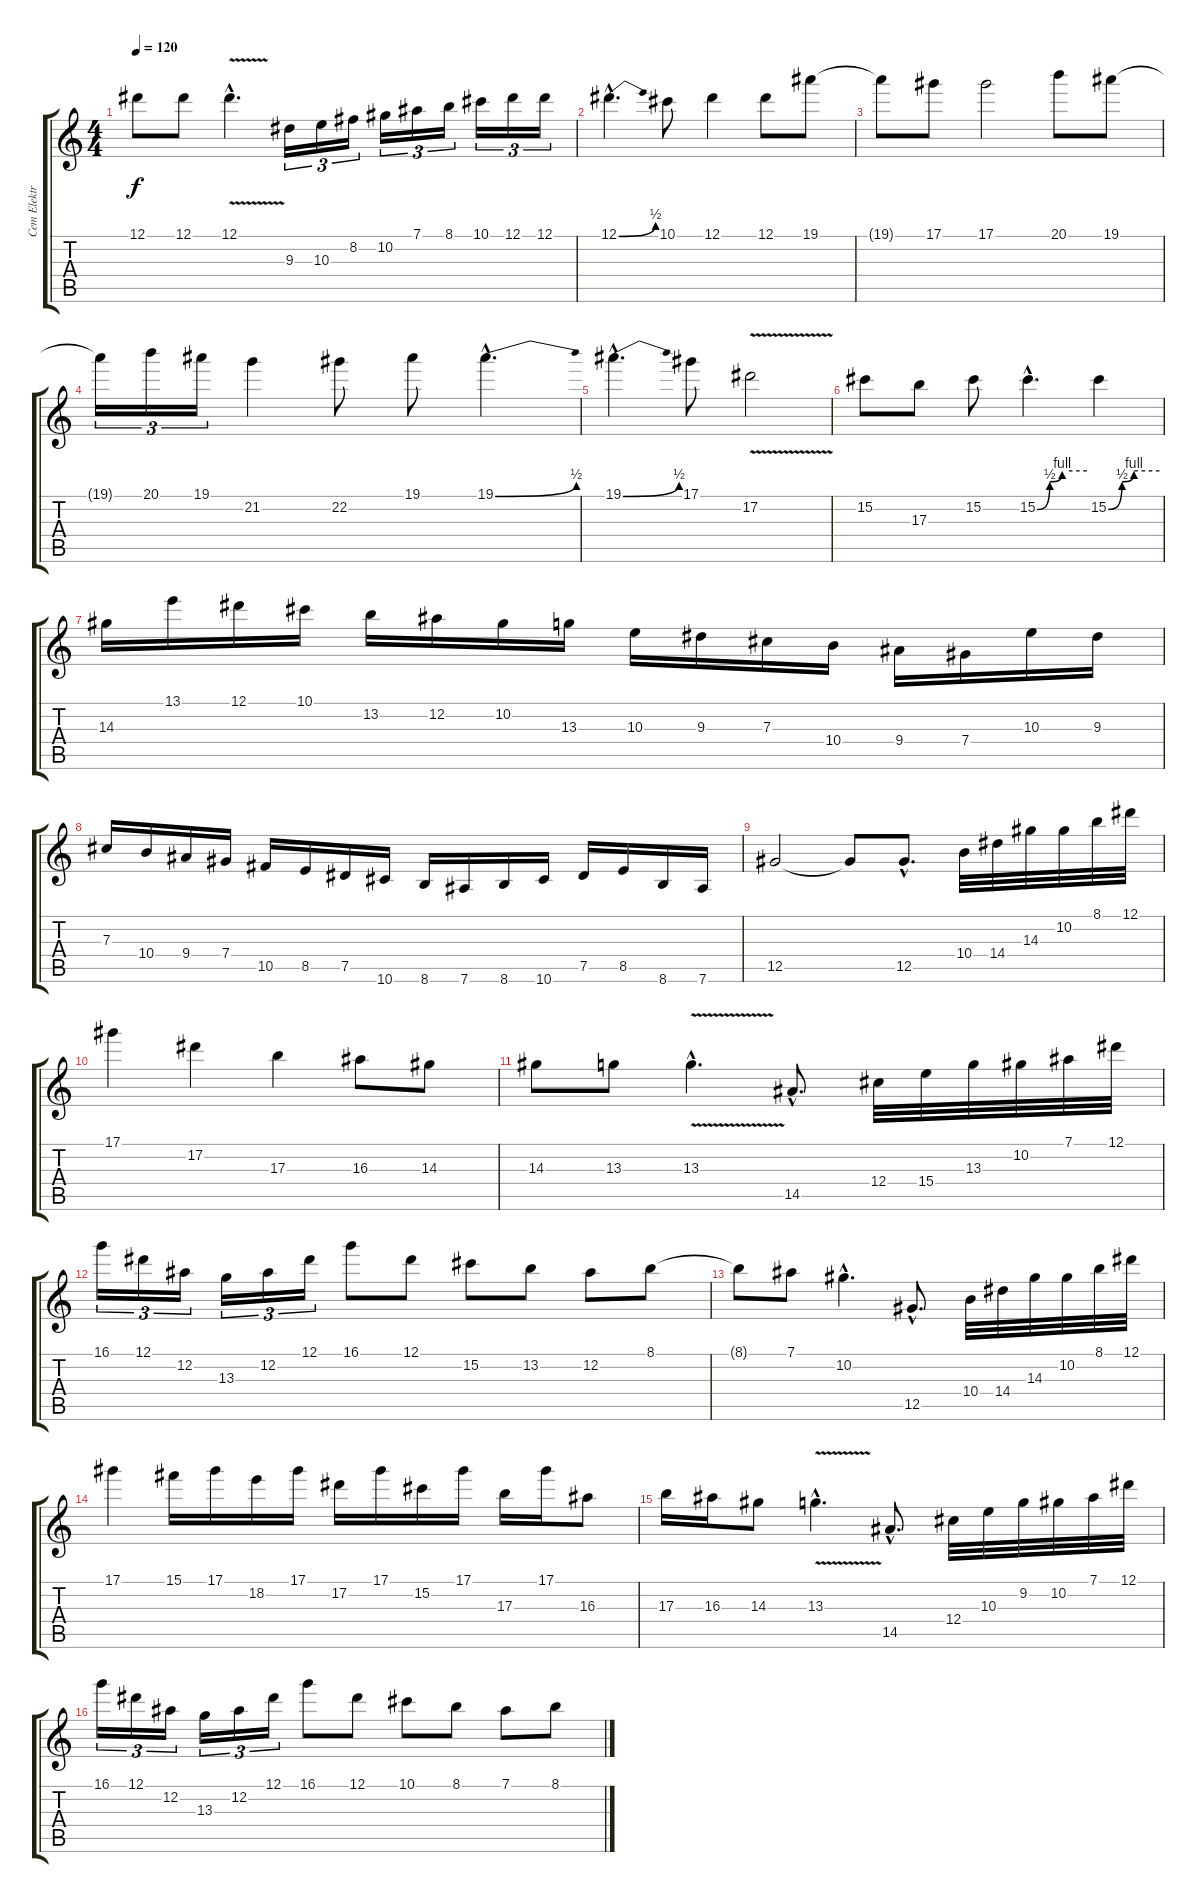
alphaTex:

\track ("Cem Elektro" "Cem Elektr") {instrument overdrivenguitar}
\staff {score tabs}
\tuning (Eb4 Bb3 Gb3 Db3 Ab2 Eb2) {hide}
\ts (4 4)
\tempo 120
\clef g2
\ks c
12.1.8{dy f} 12.1.8 12.1{v hac}.4{d} 9.3.16{tu (3 2)} 10.3.16{tu (3 2)} 8.2.16{tu (3 2)} 10.2.16{tu (3 2)} 7.1.16{tu (3 2)} 8.1.16{tu (3 2)} 10.1.16{tu (3 2)} 12.1.16{tu (3 2)} 12.1.16{tu (3 2)} |
12.1{be (bend 0 0 60 2) hac}.4{d} 10.1.8 12.1.4 12.1.8 19.1.8 |
19.1{t}.8 17.1.8 17.1.2 20.1.8 19.1.8 |
19.1{t}.16{tu (3 2)} 20.1.16{tu (3 2)} 19.1.16{tu (3 2)} 21.2.4 22.2.8 19.1.8 19.1{be (bend 0 0 60 2) hac}.4{d} |
19.1{be (bend 0 0 60 2) hac}.4{d} 17.1.8 17.2{v}.2 |
15.2.8 17.3.8 15.2.8 15.2{be (custom 0 0 15 2 30 4 60 4) hac}.4{d} 15.2{be (custom 0 0 16 2 30 4 60 4)}.4 |
14.3.16 13.1.16 12.1.16 10.1.16 13.2.16 12.2.16 10.2.16 13.3.16 10.3.16 9.3.16 7.3.16 10.4.16 9.4.16 7.4.16 10.3.16 9.3.16 |
7.3.16 10.4.16 9.4.16 7.4.16 10.5.16 8.5.16 7.5.16 10.6.16 8.6.16 7.6.16 8.6.16 10.6.16 7.5.16 8.5.16 8.6.16 7.6.16 |
12.5.2 12.5{t}.8 12.5{hac}.8{d} 10.4.32 14.4.32 14.3.32 10.2.32 8.1.32 12.1.32 |
17.1.4 17.2.4 17.3.4 16.3.8 14.3.8 |
14.3.8 13.3.8 13.3{v hac}.4{d} 14.5{hac}.8{d} 12.4.32 15.4.32 13.3.32 10.2.32 7.1.32 12.1.32 |
16.1.16{tu (3 2)} 12.1.16{tu (3 2)} 12.2.16{tu (3 2)} 13.3.16{tu (3 2)} 12.2.16{tu (3 2)} 12.1.16{tu (3 2)} 16.1.8 12.1.8 15.2.8 13.2.8 12.2.8 8.1.8 |
8.1{t}.8 7.1.8 10.2{hac}.4{d} 12.5{hac}.8{d} 10.4.32 14.4.32 14.3.32 10.2.32 8.1.32 12.1.32 |
17.1.4 15.1.16 17.1.16 18.2.16 17.1.16 17.2.16 17.1.16 15.2.16 17.1.16 17.3.16 17.1.16 16.3.8 |
17.3.16 16.3.16 14.3.8 13.3{v hac}.4{d} 14.5{hac}.8{d} 12.4.32 10.3.32 9.2.32 10.2.32 7.1.32 12.1.32 |
16.1.16{tu (3 2)} 12.1.16{tu (3 2)} 12.2.16{tu (3 2)} 13.3.16{tu (3 2)} 12.2.16{tu (3 2)} 12.1.16{tu (3 2)} 16.1.8 12.1.8 10.1.8 8.1.8 7.1.8 8.1.8
